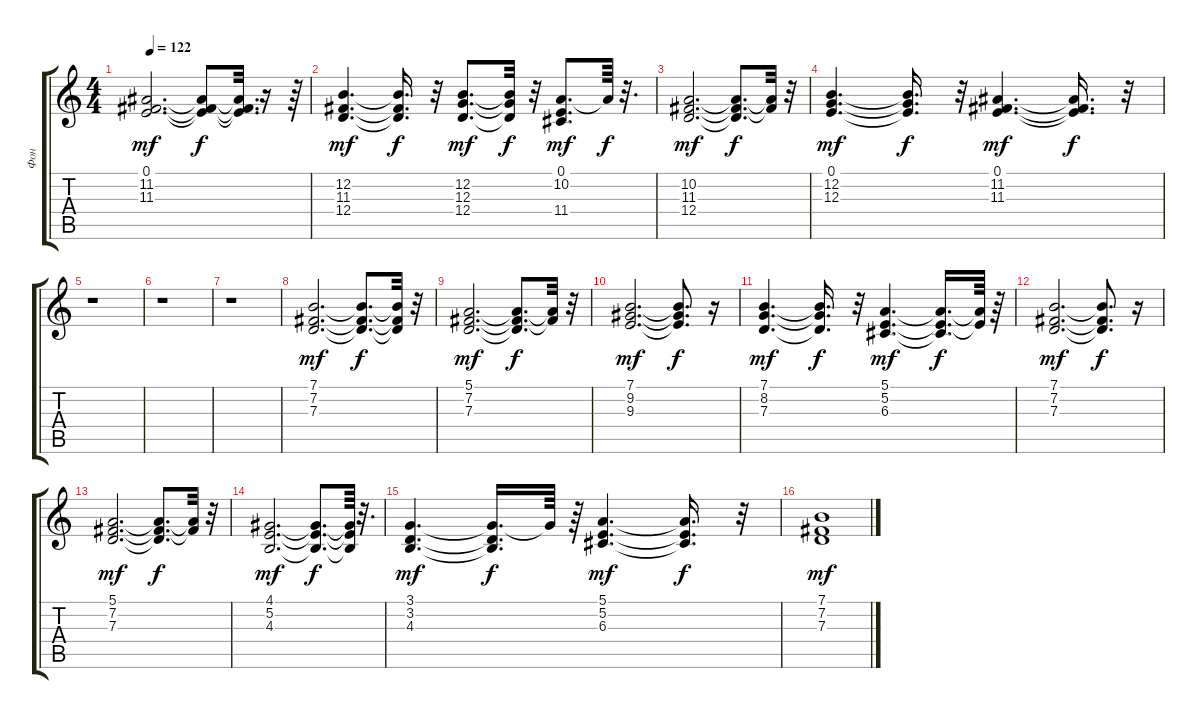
\track ("Фон" "Фон") {instrument pad7halo}
\staff {score tabs}
\tuning (E4 B3 G3 D3 A2 E2) {hide}
\ts (4 4)
\tempo 122
\clef g2
\ks c
(0.1 11.2 11.3).2{d dy mf} (0.1{t} 11.2{t} 11.3{t}).8{dy f} (0.1{t} 11.2{t} 11.3{t}).32{d} r.16 r.64 |
(12.2 11.3 12.4).4{d dy mf} (12.2{t} 11.3{t} 12.4{t}).16{d dy f} r.32 (12.2 12.3 12.4).8{d dy mf} (12.2{t} 12.3{t} 12.4{t}).32{dy f} r.32 (0.1 10.2 11.4).8{d dy mf} 10.2{t}.64{dy f} r.32{d} |
(10.2 11.3 12.4).2{d dy mf} (10.2{t} 11.3{t} 12.4{t}).8{d dy f} (10.2{t} 11.3{t}).32 r.32 |
(0.1 12.2 12.3).4{d dy mf} (0.1{t} 12.2{t} 12.3{t}).16{d dy f} r.32 (0.1 11.2 11.3).4{d dy mf} (0.1{t} 11.2{t} 11.3{t}).16{d dy f} r.32 |
r.1 |
r.1 |
r.1 |
(7.1 7.2 7.3).2{d dy mf} (7.1{t} 7.2{t} 7.3{t}).8{d dy f} (7.1{t} 7.2{t} 7.3{t}).32 r.32 |
(5.1 7.2 7.3).2{d dy mf} (5.1{t} 7.2{t} 7.3{t}).8{d dy f} (5.1{t} 7.2{t}).32 r.32 |
(7.1 9.2 9.3).2{d dy mf} (7.1{t} 9.2{t} 9.3{t}).8{d dy f} r.16 |
(7.1 8.2 7.3).4{d dy mf} (7.1{t} 8.2{t} 7.3{t}).16{d dy f} r.32 (5.1 5.2 6.3).4{d dy mf} (5.1{t} 5.2{t} 6.3{t}).16{d dy f} (5.1{t} 5.2{t}).64 r.64 |
(7.1 7.2 7.3).2{d dy mf} (7.1{t} 7.2{t} 7.3{t}).8{d dy f} r.16 |
(5.1 7.2 7.3).2{d dy mf} (5.1{t} 7.2{t} 7.3{t}).8{d dy f} (5.1{t} 7.2{t}).32 r.32 |
(4.1 5.2 4.3).2{d dy mf} (4.1{t} 5.2{t} 4.3{t}).8{d dy f} (4.1{t} 5.2{t} 4.3{t}).64 r.32{d} |
(3.1 3.2 4.3).4{d dy mf} (3.1{t} 3.2{t} 4.3{t}).16{d dy f} 3.1{t}.64 r.64 (5.1 5.2 6.3).4{d dy mf} (5.1{t} 5.2{t} 6.3{t}).16{d dy f} r.32 |
(7.1 7.2 7.3).1{dy mf}
